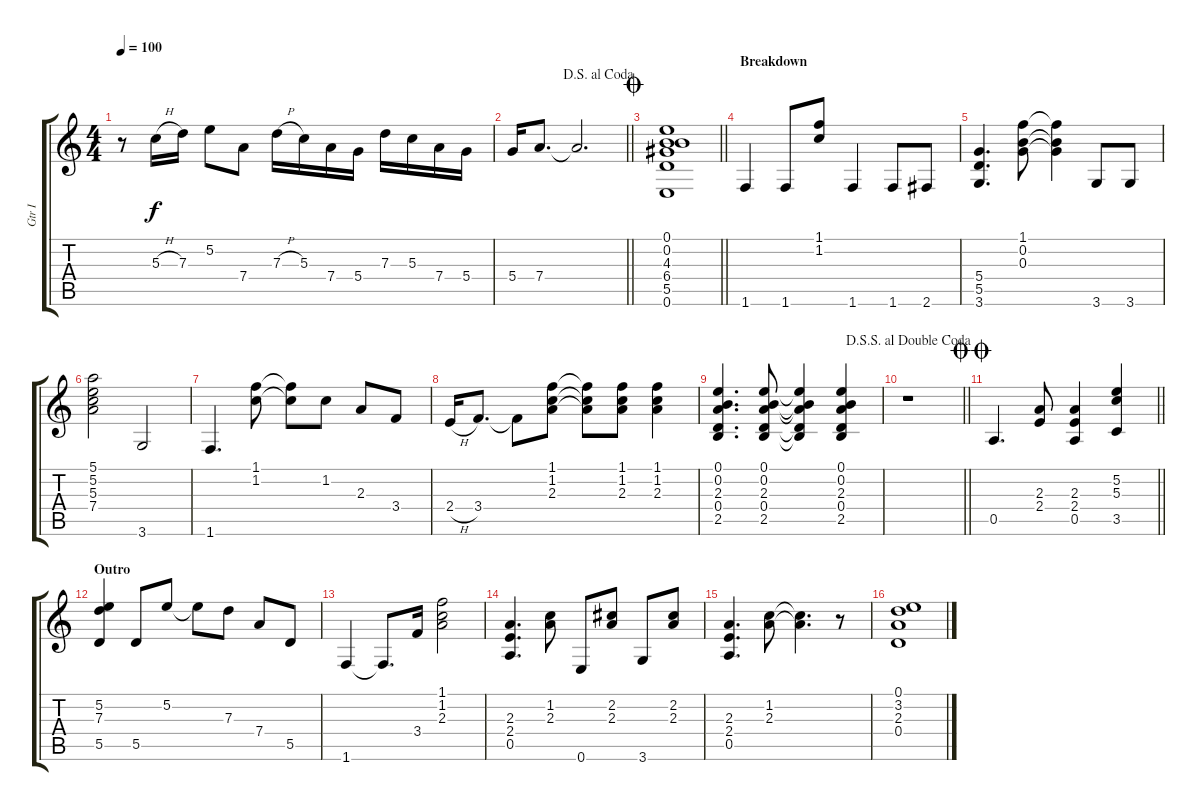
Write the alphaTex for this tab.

\track ("Gtr I" "Gtr I") {instrument acousticguitarsteel}
\staff {score tabs}
\tuning (E4 B3 G3 D3 A2 E2) {hide}
\ts (4 4)
\tempo 100
\clef g2
\ks c
r.8{dy f} 5.3{h}.16 7.3.16 5.2.8 7.4.8 7.3{h}.16 5.3.16 7.4.16 5.4.16 7.3.16 5.3.16 7.4.16 5.4.16 |
\jump dalsegnoalcoda
\barLineRight lightlight
5.4.16 7.4.8{d} 7.4{t}.2{d} |
\jump coda
\barLineRight lightlight
(0.1 0.2 4.3 6.4 5.5 0.6).1 |
\section ("" "Breakdown")
1.6.4 1.6.8 (1.1 1.2).8 1.6.4 1.6.8 2.6.8 |
(5.4 5.5 3.6).4{d} (1.1 0.2 0.3).8 (1.1{t} 0.2{t} 0.3{t}).4 3.6.8 3.6.8 |
(5.1 5.2 5.3 7.4).2 3.6.2 |
1.6.4{d} (1.1 1.2).8 (1.1{t} 1.2{t}).8 1.2.8 2.3.8 3.4.8 |
2.4{h}.16 3.4.8{d} 3.4{t}.8 (1.1 1.2 2.3).8 (1.1{t} 1.2{t} 2.3{t}).8 (1.1 1.2 2.3).8 (1.1 1.2 2.3).4 |
(0.1 0.2 2.3 0.4 2.5).4{d} (0.1 0.2 2.3 0.4 2.5).8 (0.1{t} 0.2{t} 2.3{t} 0.4{t} 2.5{t}).4 (0.1 0.2 2.3 0.4 2.5).4 |
\jump dalsegnosegnoaldoublecoda
\barLineRight lightlight
r.1 |
\jump doublecoda
\barLineRight lightlight
0.5.4{d} (2.3 2.4).8 (2.3 2.4 0.5).4 (5.2 5.3 3.5).4 |
\section ("" "Outro")
(5.2 7.3 5.5).4 5.5.8 5.2.8 5.2{t}.8 7.3.8 7.4.8 5.5.8 |
1.6.4 1.6{t}.8{d} 3.4.16 (1.1 1.2 2.3).2 |
(2.3 2.4 0.5).4{d} (1.2 2.3).8 0.6.8 (2.2 2.3).8 3.6.8 (2.2 2.3).8 |
(2.3 2.4 0.5).4{d} (1.2 2.3).8 (1.2{t} 2.3{t}).4{d} r.8 |
(0.1 3.2 2.3 0.4).1
